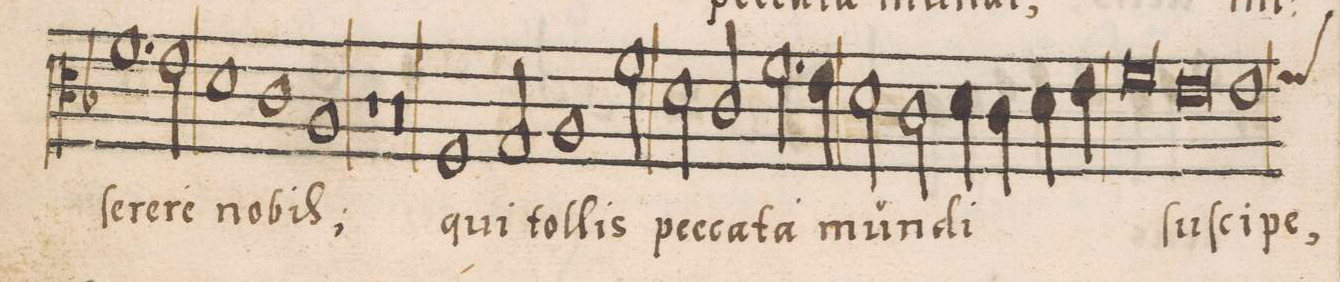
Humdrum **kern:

**kern	**text
*I"ALTVS	*
*clefC3	*
*k[b-]	*
*met(C|)	*
*M2/1	*
1.f\	-ſe-
2e\	-re-
=106-	=106-
1d\	-re
1c\	no-
=107-	=107-
1A/	-bis;
1r	.
=108-	=108-
0r	.
=109-	=109-
1F/	qui
2G/	.
1A/	tol-
=110-	=110-
2f\	-lis
2d\	pec-
2c/	-ca-
=111-	=111-
2.f\	-ta
4e\	.
2d\	mun-
2c\	.
=112-	=112-
4d\	-di
4c\	.
4d\	.
4e\	.
0f\	ſu-
=113-	=113-
0e\	-ſci-
=114-	=114-
*custos:f	*
1e\	-pe,
=115-	=115-
*-	*-
